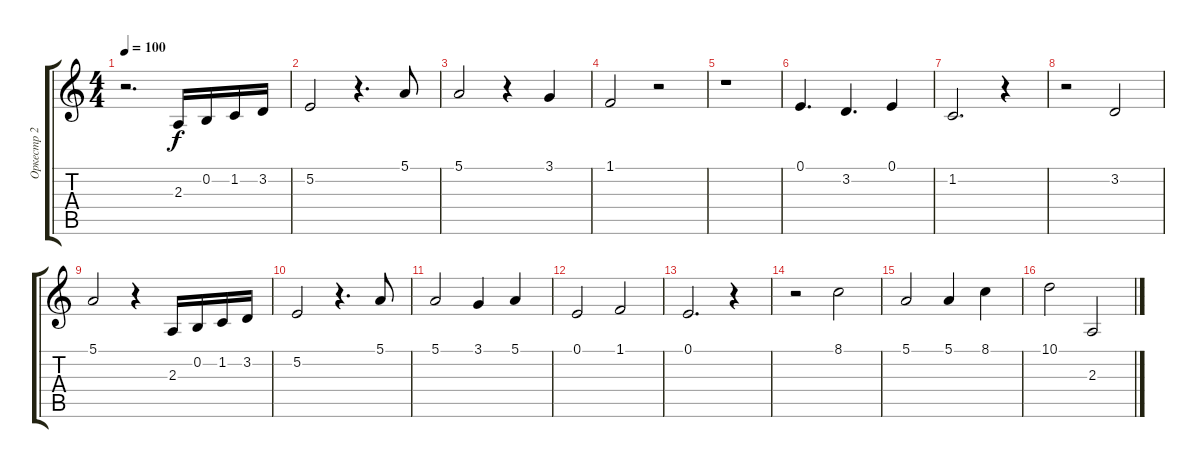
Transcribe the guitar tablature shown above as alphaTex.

\track ("Оркестр 2" "Оркестр 2") {instrument frenchhorn}
\staff {score tabs}
\tuning (E4 B3 G3 D3 A2 E2) {hide}
\ts (4 4)
\tempo 100
\clef g2
\ks c
r.2{d dy f} 2.3.16 0.2.16 1.2.16 3.2.16 |
5.2.2 r.4{d} 5.1.8 |
5.1.2 r.4 3.1.4 |
1.1.2 r.2 |
r.1 |
0.1.4{d} 3.2.4{d} 0.1.4 |
1.2.2{d} r.4 |
r.2 3.2.2 |
5.1.2 r.4 2.3.16 0.2.16 1.2.16 3.2.16 |
5.2.2 r.4{d} 5.1.8 |
5.1.2 3.1.4 5.1.4 |
0.1.2 1.1.2 |
0.1.2{d} r.4 |
r.2 8.1.2 |
5.1.2 5.1.4 8.1.4 |
10.1.2 2.3.2
